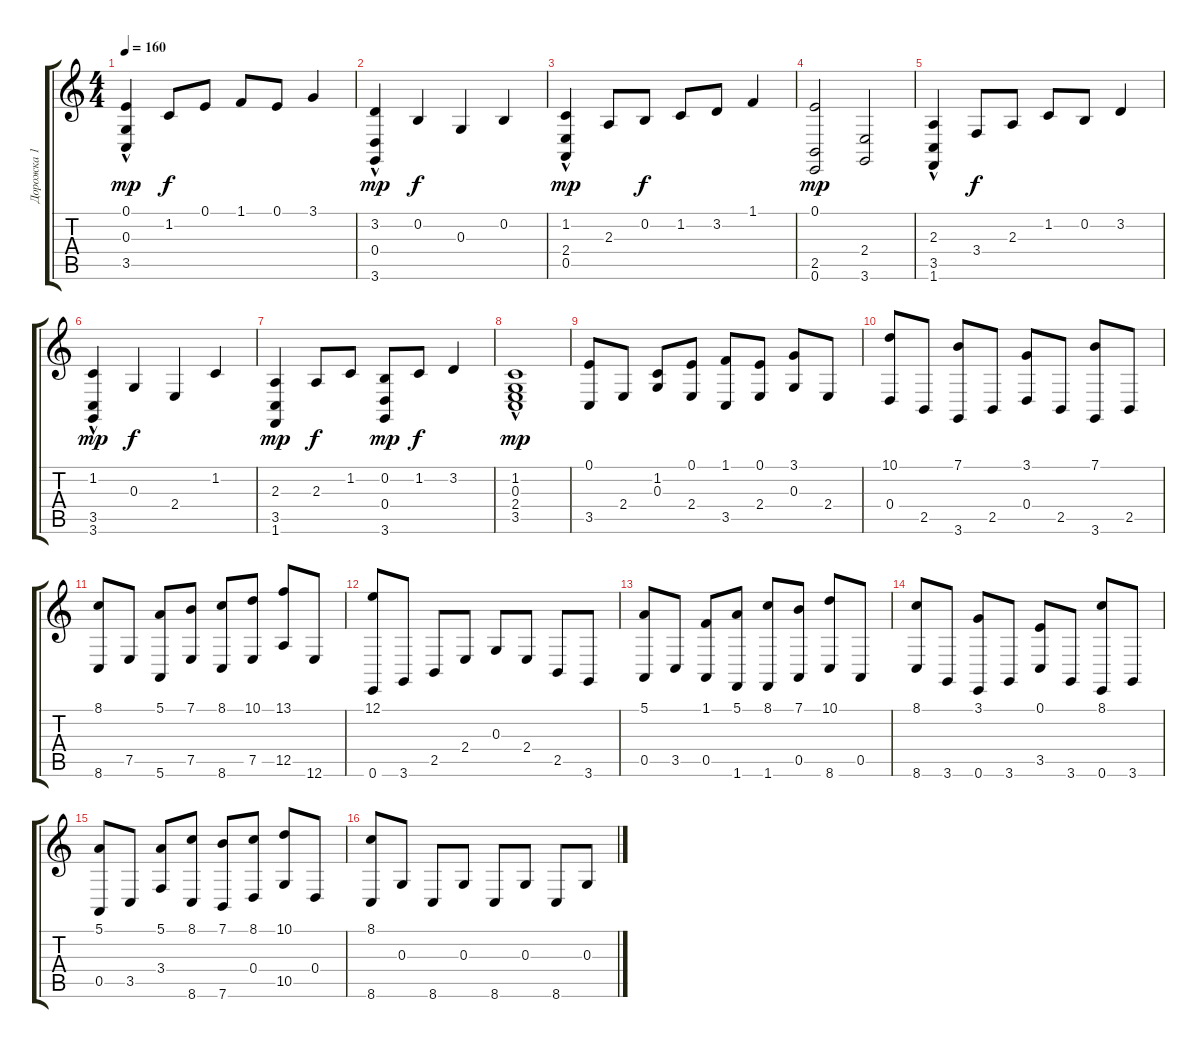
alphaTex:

\track ("Дорожка 1" "Дорожка 1") {instrument clavinet}
\staff {score tabs}
\tuning (E4 B3 G3 D3 A2 E2) {hide}
\ts (4 4)
\tempo 160
\clef g2
\ks c
(0.1 0.3{hac} 3.5{hac}).4{dy mp instrument clavinet} 1.2.8{dy f} 0.1.8 1.1.8 0.1.8 3.1.4 |
(3.2 0.4{hac} 3.6{hac}).4{dy mp} 0.2.4{dy f} 0.3.4 0.2.4 |
(1.2 2.4{hac} 0.5{hac}).4{dy mp} 2.3.8 0.2.8{dy f} 1.2.8 3.2.8 1.1.4 |
(0.1 2.5 0.6).2{dy mp} (2.4 3.6).2 |
(2.3 3.5{hac} 1.6{hac}).4 3.4.8{dy f} 2.3.8 1.2.8 0.2.8 3.2.4 |
(1.2 3.5{hac} 3.6{hac}).4{dy mp} 0.3.4{dy f} 2.4.4 1.2.4 |
(2.3 3.5 1.6).4{dy mp} 2.3.8{dy f} 1.2.8 (0.2 0.4 3.6).8{dy mp} 1.2.8{dy f} 3.2.4 |
(1.2 0.3{hac} 2.4{hac} 3.5{hac}).1{dy mp} |
(0.1 3.5).8 2.4.8 (1.2 0.3).8 (0.1 2.4).8 (1.1 3.5).8 (0.1 2.4).8 (3.1 0.3).8 2.4.8 |
(10.1 0.4).8 2.5.8 (7.1 3.6).8 2.5.8 (3.1 0.4).8 2.5.8 (7.1 3.6).8 2.5.8 |
(8.1 8.6).8 7.5.8 (5.1 5.6).8 (7.1 7.5).8 (8.1 8.6).8 (10.1 7.5).8 (13.1 12.5).8 12.6.8 |
(12.1 0.6).8 3.6.8 2.5.8 2.4.8 0.3.8 2.4.8 2.5.8 3.6.8 |
(5.1 0.5).8 3.5.8 (1.1 0.5).8 (5.1 1.6).8 (8.1 1.6).8 (7.1 0.5).8 (10.1 8.6).8 0.5.8 |
(8.1 8.6).8 3.6.8 (3.1 0.6).8 3.6.8 (0.1 3.5).8 3.6.8 (8.1 0.6).8 3.6.8 |
(5.1 0.5).8 3.5.8 (5.1 3.4).8 (8.1 8.6).8 (7.1 7.6).8 (8.1 0.4).8 (10.1 10.5).8 0.4.8 |
(8.1 8.6).8 0.3.8 8.6.8 0.3.8 8.6.8 0.3.8 8.6.8 0.3.8
